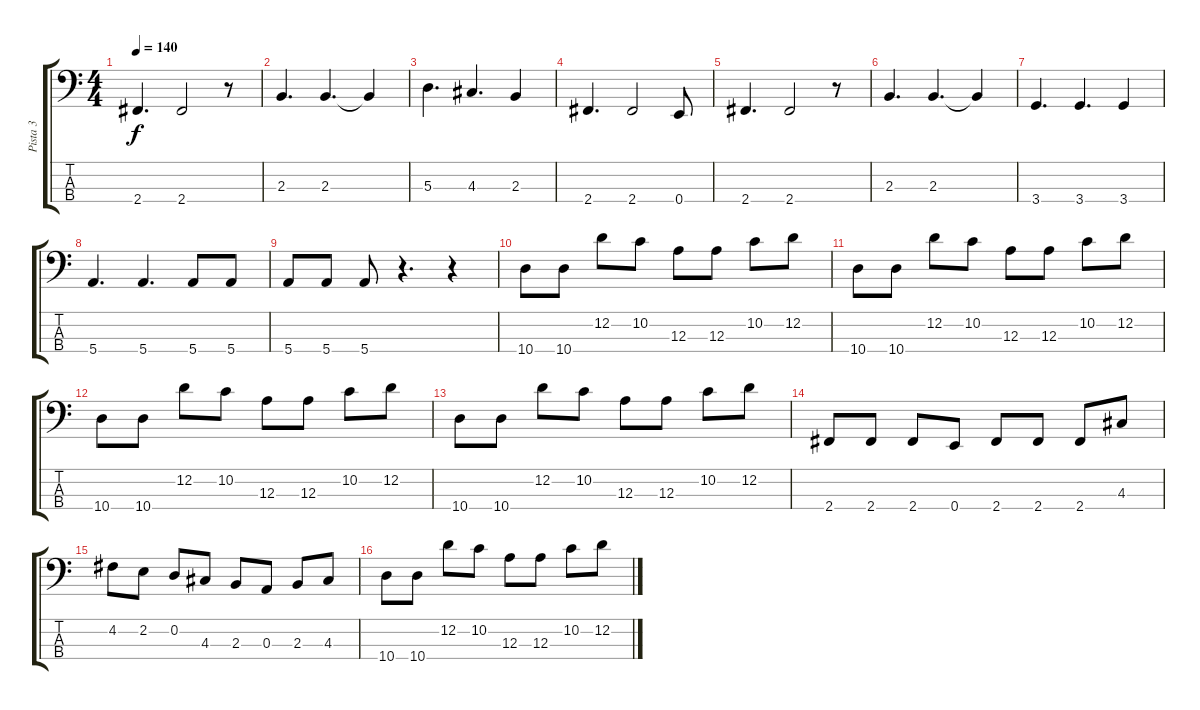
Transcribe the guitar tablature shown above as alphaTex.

\track ("Pista 3" "Pista 3") {instrument electricbassfinger}
\staff {score tabs}
\tuning (G2 D2 A1 E1) {hide}
\ts (4 4)
\tempo 140
\clef f4
\ks c
2.4.4{d dy f} 2.4.2 r.8 |
2.3.4{d} 2.3.4{d} 2.3{t}.4 |
5.3.4{d} 4.3.4{d} 2.3.4 |
2.4.4{d} 2.4.2 0.4.8 |
2.4.4{d} 2.4.2 r.8 |
2.3.4{d} 2.3.4{d} 2.3{t}.4 |
3.4.4{d} 3.4.4{d} 3.4.4 |
5.4.4{d} 5.4.4{d} 5.4.8 5.4.8 |
5.4.8 5.4.8 5.4.8 r.4{d} r.4 |
10.4.8 10.4.8 12.2.8 10.2.8 12.3.8 12.3.8 10.2.8 12.2.8 |
10.4.8 10.4.8 12.2.8 10.2.8 12.3.8 12.3.8 10.2.8 12.2.8 |
10.4.8 10.4.8 12.2.8 10.2.8 12.3.8 12.3.8 10.2.8 12.2.8 |
10.4.8 10.4.8 12.2.8 10.2.8 12.3.8 12.3.8 10.2.8 12.2.8 |
2.4.8 2.4.8 2.4.8 0.4.8 2.4.8 2.4.8 2.4.8 4.3.8 |
4.2.8 2.2.8 0.2.8 4.3.8 2.3.8 0.3.8 2.3.8 4.3.8 |
10.4.8 10.4.8 12.2.8 10.2.8 12.3.8 12.3.8 10.2.8 12.2.8
